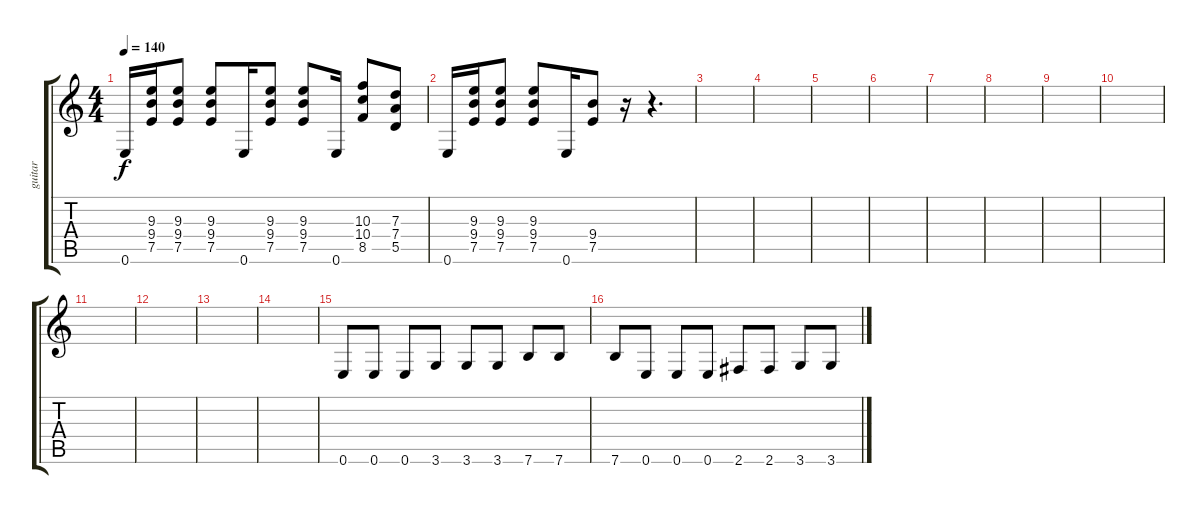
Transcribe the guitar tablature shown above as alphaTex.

\track ("guitar" "guitar") {instrument distortionguitar}
\staff {score tabs}
\tuning (E4 B3 G3 D3 A2 E2) {hide}
\ts (4 4)
\tempo 140
\clef g2
\ks c
0.6.16{dy f} (9.3 9.4 7.5).16 (9.3 9.4 7.5).8 (9.3 9.4 7.5).8 0.6.16 (9.3 9.4 7.5).8 (9.3 9.4 7.5).8 0.6.16 (10.3 10.4 8.5).8 (7.3 7.4 5.5).8 |
0.6.16 (9.3 9.4 7.5).16 (9.3 9.4 7.5).8 (9.3 9.4 7.5).8 0.6.16 (9.4 7.5).8 r.16 r.4{d} |
|
|
|
|
|
|
|
|
|
|
|
|
0.6.8 0.6.8 0.6.8 3.6.8 3.6.8 3.6.8 7.6.8 7.6.8 |
7.6.8 0.6.8 0.6.8 0.6.8 2.6.8 2.6.8 3.6.8 3.6.8
